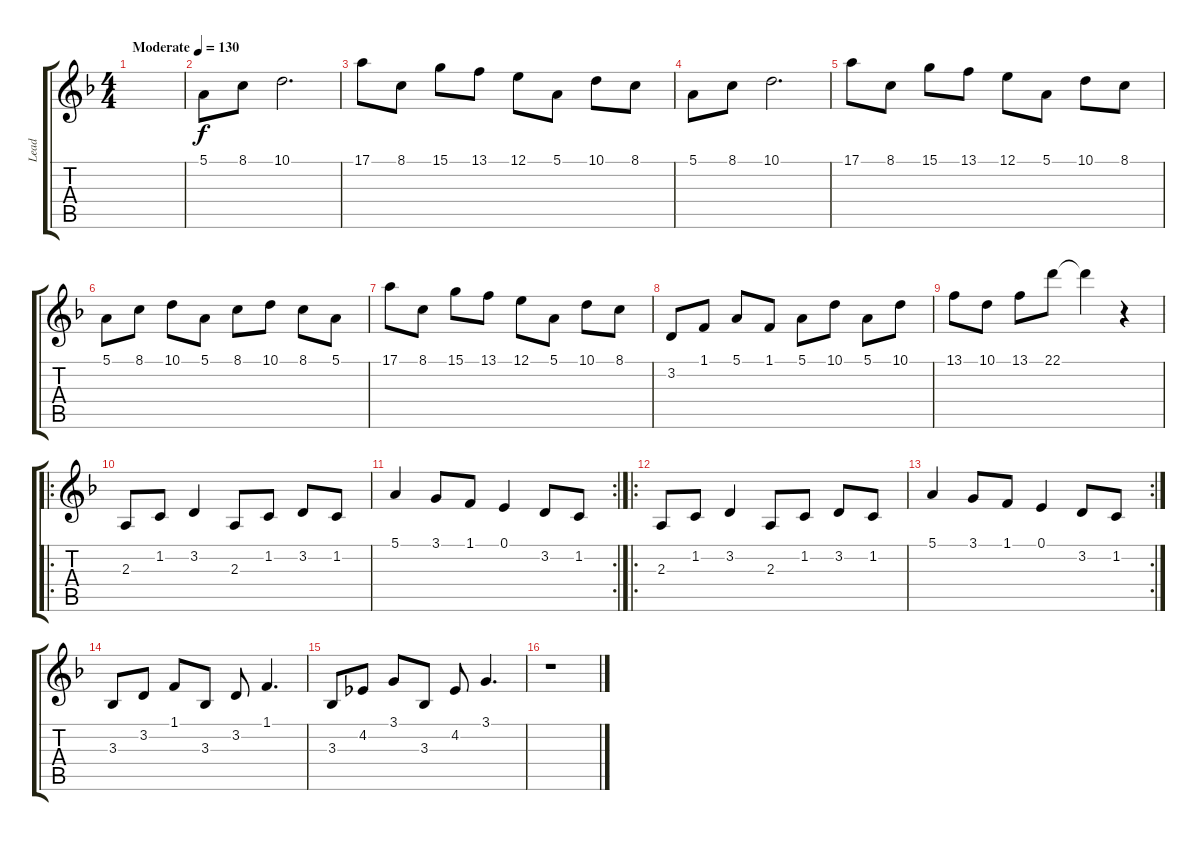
\track ("Lead" "Lead") {instrument acousticgrandpiano}
\staff {score tabs}
\tuning (E4 B3 G3 D3 A2 E2) {hide}
\ts (4 4)
\tempo (130 "Moderate")
\clef g2
\ks f
|
5.1.8 8.1.8 10.1.2{d} |
17.1.8 8.1.8 15.1.8 13.1.8 12.1.8 5.1.8 10.1.8 8.1.8 |
5.1.8 8.1.8 10.1.2{d} |
17.1.8 8.1.8 15.1.8 13.1.8 12.1.8 5.1.8 10.1.8 8.1.8 |
5.1.8 8.1.8 10.1.8 5.1.8 8.1.8 10.1.8 8.1.8 5.1.8 |
17.1.8 8.1.8 15.1.8 13.1.8 12.1.8 5.1.8 10.1.8 8.1.8 |
3.2.8 1.1.8 5.1.8 1.1.8 5.1.8 10.1.8 5.1.8 10.1.8 |
13.1.8 10.1.8 13.1.8 22.1.8 22.1{t}.4 r.4 |
\ro
2.3.8 1.2.8 3.2.4 2.3.8 1.2.8 3.2.8 1.2.8 |
\rc 2
5.1.4 3.1.8 1.1.8 0.1.4 3.2.8 1.2.8 |
\ro
2.3.8 1.2.8 3.2.4 2.3.8 1.2.8 3.2.8 1.2.8 |
\rc 2
5.1.4 3.1.8 1.1.8 0.1.4 3.2.8 1.2.8 |
3.3.8 3.2.8 1.1.8 3.3.8 3.2.8 1.1.4{d} |
3.3.8 4.2.8 3.1.8 3.3.8 4.2.8 3.1.4{d} |
r.1
